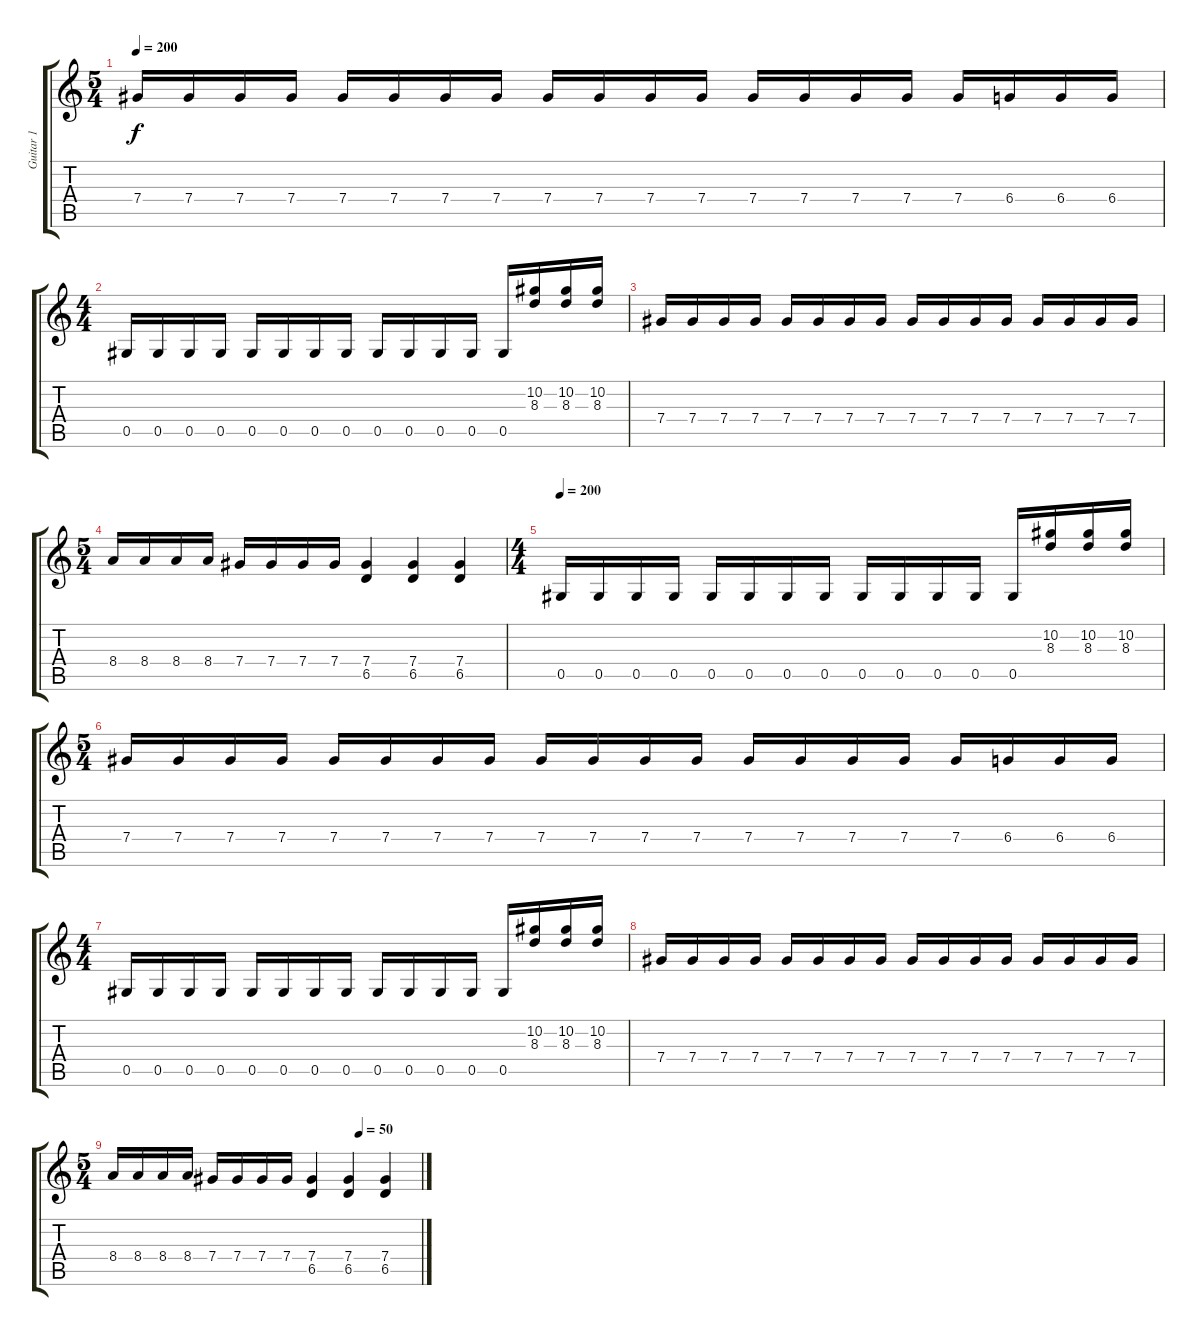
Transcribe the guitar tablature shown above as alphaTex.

\track ("Guitar 1" "Guitar 1") {instrument distortionguitar}
\staff {score tabs}
\tuning (Eb4 Bb3 Gb3 Db3 Ab2 Eb2) {hide}
\ts (5 4)
\tempo 200
\clef g2
\ks c
7.4.16{dy f} 7.4.16 7.4.16 7.4.16 7.4.16 7.4.16 7.4.16 7.4.16 7.4.16 7.4.16 7.4.16 7.4.16 7.4.16 7.4.16 7.4.16 7.4.16 7.4.16 6.4.16 6.4.16 6.4.16 |
\ts (4 4)
0.5.16 0.5.16 0.5.16 0.5.16 0.5.16 0.5.16 0.5.16 0.5.16 0.5.16 0.5.16 0.5.16 0.5.16 0.5.16 (10.2 8.3).16 (10.2 8.3).16 (10.2 8.3).16 |
7.4.16 7.4.16 7.4.16 7.4.16 7.4.16 7.4.16 7.4.16 7.4.16 7.4.16 7.4.16 7.4.16 7.4.16 7.4.16 7.4.16 7.4.16 7.4.16 |
\ts (5 4)
8.4.16 8.4.16 8.4.16 8.4.16 7.4.16 7.4.16 7.4.16 7.4.16 (7.4 6.5).4 (7.4 6.5).4 (7.4 6.5).4 |
\ts (4 4)
\tempo 200
0.5.16 0.5.16 0.5.16 0.5.16 0.5.16 0.5.16 0.5.16 0.5.16 0.5.16 0.5.16 0.5.16 0.5.16 0.5.16 (10.2 8.3).16 (10.2 8.3).16 (10.2 8.3).16 |
\ts (5 4)
7.4.16 7.4.16 7.4.16 7.4.16 7.4.16 7.4.16 7.4.16 7.4.16 7.4.16 7.4.16 7.4.16 7.4.16 7.4.16 7.4.16 7.4.16 7.4.16 7.4.16 6.4.16 6.4.16 6.4.16 |
\ts (4 4)
0.5.16 0.5.16 0.5.16 0.5.16 0.5.16 0.5.16 0.5.16 0.5.16 0.5.16 0.5.16 0.5.16 0.5.16 0.5.16 (10.2 8.3).16 (10.2 8.3).16 (10.2 8.3).16 |
7.4.16 7.4.16 7.4.16 7.4.16 7.4.16 7.4.16 7.4.16 7.4.16 7.4.16 7.4.16 7.4.16 7.4.16 7.4.16 7.4.16 7.4.16 7.4.16 |
\ts (5 4)
\tempo (50 0.8)
8.4.16 8.4.16 8.4.16 8.4.16 7.4.16 7.4.16 7.4.16 7.4.16 (7.4 6.5).4 (7.4 6.5).4 (7.4 6.5).4
